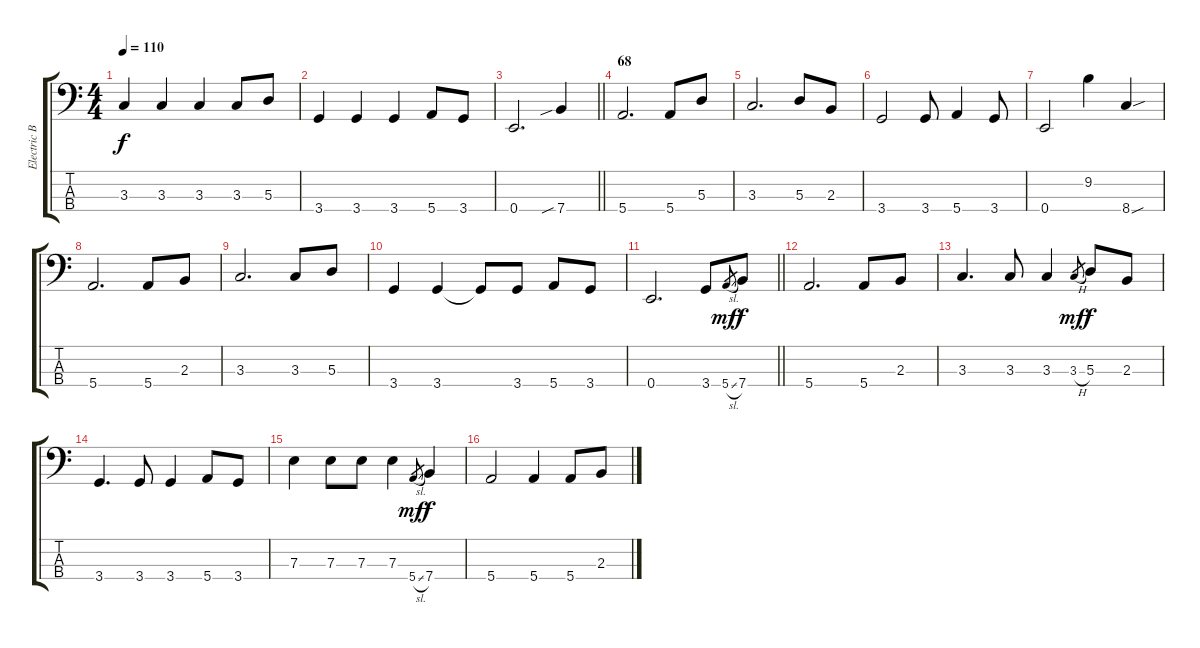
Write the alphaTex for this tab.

\track ("Electric Bass" "Electric B") {instrument electricbassfinger}
\staff {score tabs}
\tuning (G2 D2 A1 E1) {hide}
\ts (4 4)
\tempo 110
\clef f4
\ks c
3.3.4{dy f} 3.3.4 3.3.4 3.3.8 5.3.8 |
3.4.4 3.4.4 3.4.4 5.4.8 3.4.8 |
\barLineRight lightlight
0.4.2{d} 7.4{sib}.4 |
\section ("" "68")
5.4.2{d} 5.4.8 5.3.8 |
3.3.2{d} 5.3.8 2.3.8 |
3.4.2 3.4.8 5.4.4 3.4.8 |
0.4.2 9.2.4 8.4{sou}.4 |
5.4.2{d} 5.4.8 2.3.8 |
3.3.2{d} 3.3.8 5.3.8 |
3.4.4 3.4.4 3.4{t}.8 3.4.8 5.4.8 3.4.8 |
\barLineRight lightlight
0.4.2{d} 3.4.8 5.4{sl}.8{gr dy mf} 7.4.8{dy f} |
5.4.2{d} 5.4.8 2.3.8 |
3.3.4{d} 3.3.8 3.3.4 3.3{h}.8{gr dy mf} 5.3.8{dy f} 2.3.8 |
3.4.4{d} 3.4.8 3.4.4 5.4.8 3.4.8 |
7.3.4 7.3.8 7.3.8 7.3.4 5.4{sl}.8{gr dy mf} 7.4.4{dy f} |
5.4.2 5.4.4 5.4.8 2.3.8
